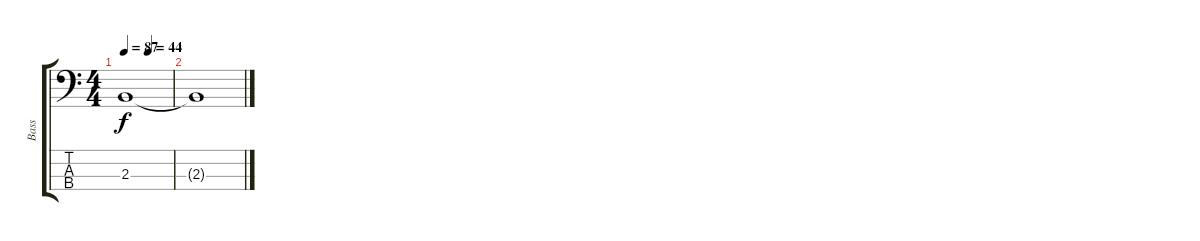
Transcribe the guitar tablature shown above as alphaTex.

\track ("Bass" "Bass") {instrument electricbassfinger}
\staff {score tabs}
\tuning (G2 D2 A1 E1) {hide}
\ts (4 4)
\tempo 87
\tempo (44 0.5)
\clef f4
\ks c
2.3.1{dy f} |
2.3{t}.1
